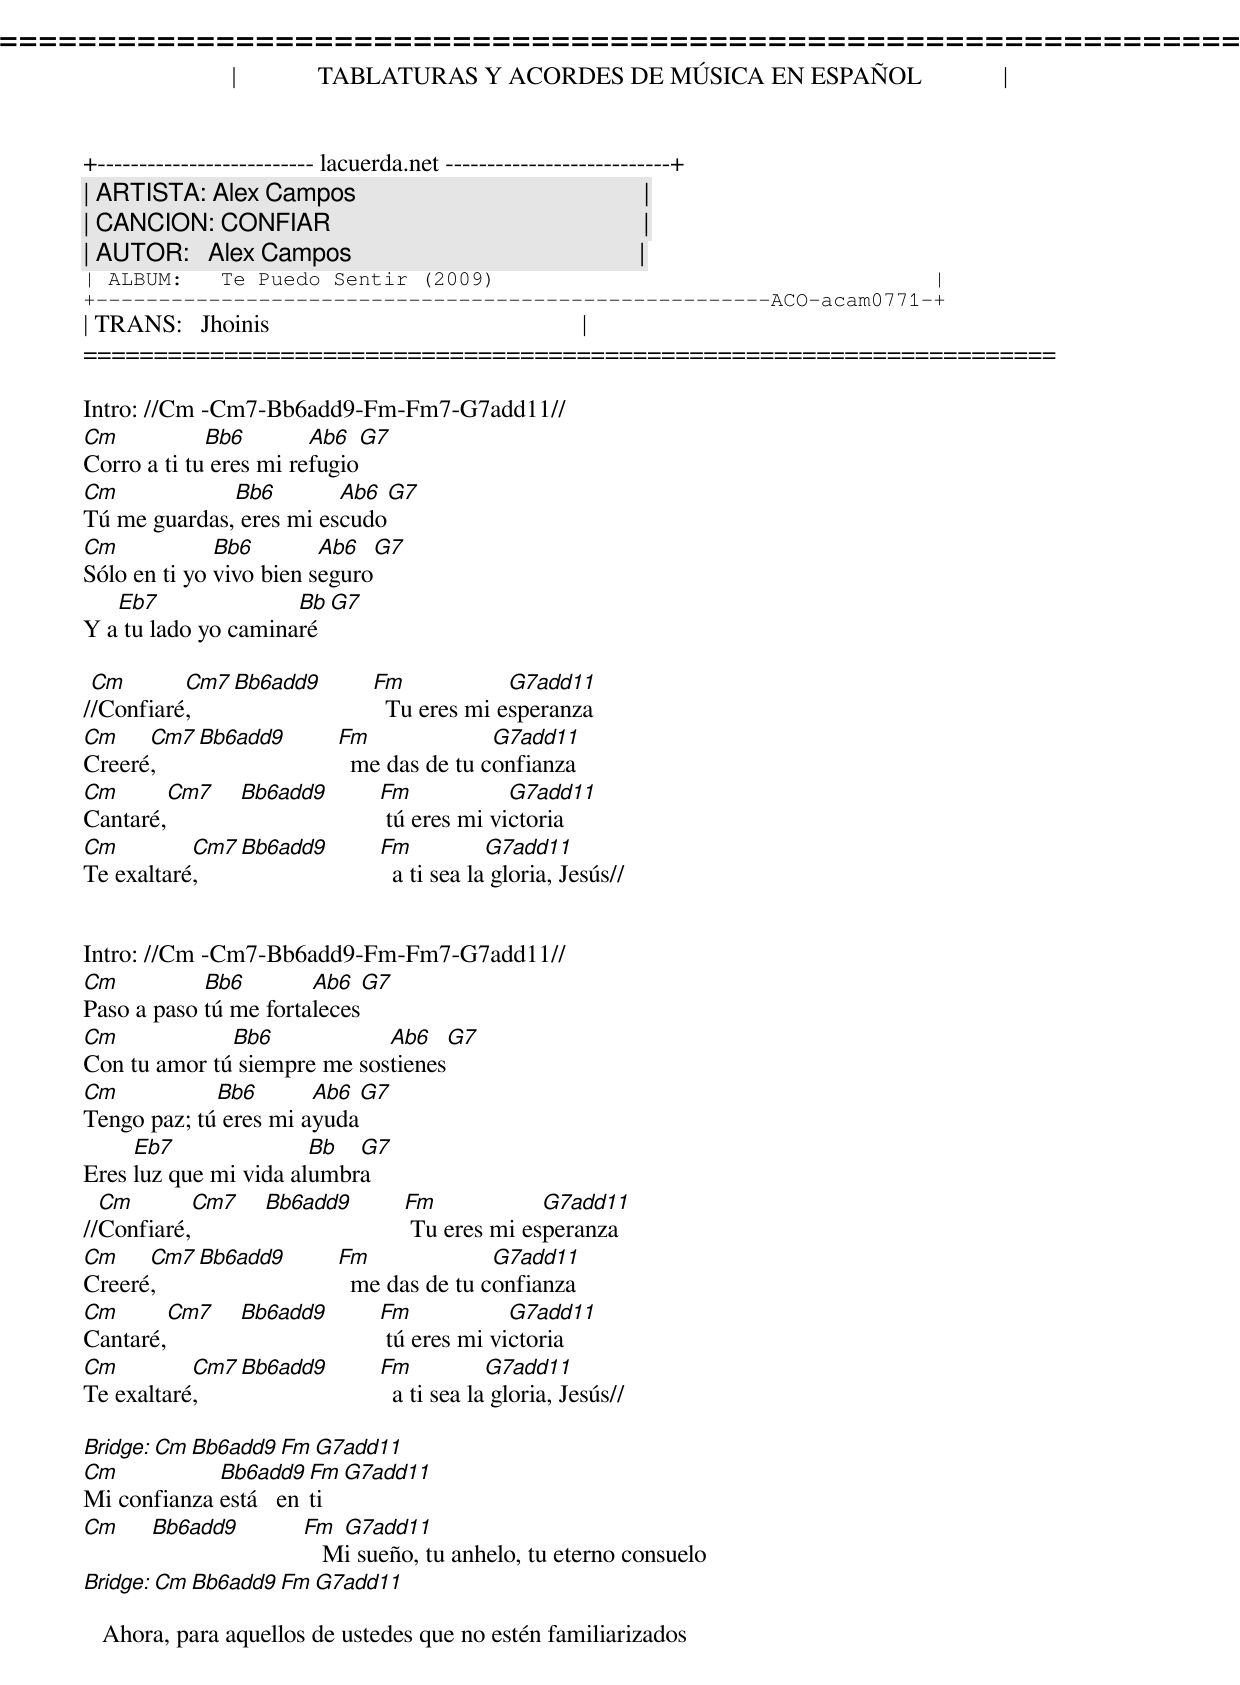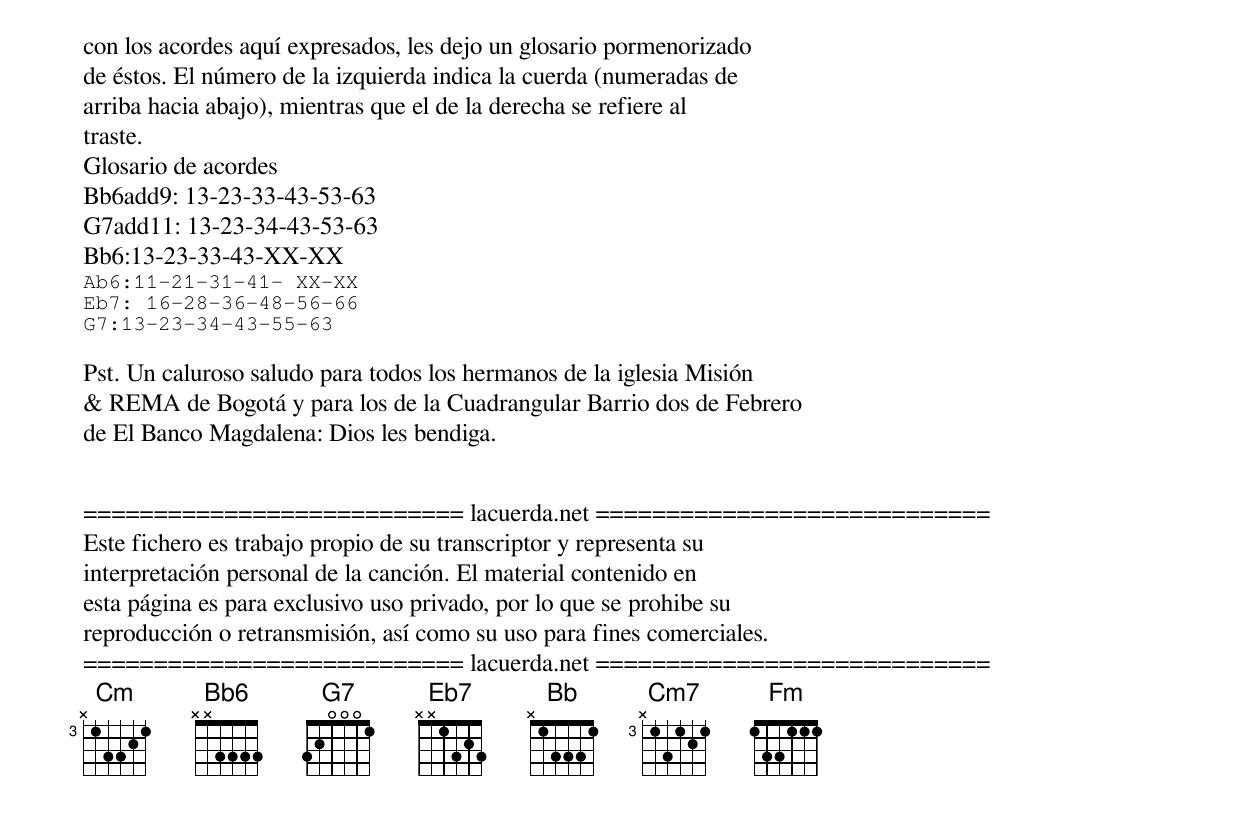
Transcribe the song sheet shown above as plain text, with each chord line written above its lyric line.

=====================================================================
|             TABLATURAS Y ACORDES DE MÚSICA EN ESPAÑOL             |
+-------------------------- lacuerda.net ---------------------------+
| ARTISTA: Alex Campos                                              |
| CANCION: CONFIAR                                                  |
| AUTOR:   Alex Campos                                              |
| ALBUM:   Te Puedo Sentir (2009)                                   |
+------------------------------------------------------ACO-acam0771-+
| TRANS:   Jhoinis                                                  |
=====================================================================

Intro: //Cm -Cm7-Bb6add9-Fm-Fm7-G7add11//
Cm           Bb6        Ab6    G7
Corro a ti tu eres mi refugio
Cm            Bb6        Ab6    G7
Tú me guardas, eres mi escudo
Cm            Bb6        Ab6    G7
Sólo en ti yo vivo bien seguro
   Eb7               Bb  G7
Y a tu lado yo caminaré

 Cm       Cm7 Bb6add9 Fm            G7add11
//Confiaré,             Tu eres mi esperanza
Cm    Cm7 Bb6add9 Fm              G7add11
Creeré,             me das de tu confianza
Cm      Cm7 Bb6add9 Fm            G7add11
Cantaré,             tú eres mi victoria
Cm         Cm7 Bb6add9 Fm           G7add11
Te exaltaré,             a ti sea la gloria, Jesús//


Intro: //Cm -Cm7-Bb6add9-Fm-Fm7-G7add11//
Cm          Bb6        Ab6    G7
Paso a paso tú me fortaleces
Cm            Bb6            Ab6    G7
Con tu amor tú siempre me sostienes
Cm           Bb6       Ab6    G7
Tengo paz; tú eres mi ayuda
     Eb7               Bb  G7
Eres luz que mi vida alumbra
  Cm       Cm7 Bb6add9 Fm            G7add11
//Confiaré,             Tu eres mi esperanza
Cm    Cm7 Bb6add9 Fm              G7add11
Creeré,             me das de tu confianza
Cm      Cm7 Bb6add9 Fm            G7add11
Cantaré,             tú eres mi victoria
Cm         Cm7 Bb6add9 Fm           G7add11
Te exaltaré,             a ti sea la gloria, Jesús//

Bridge: Cm Bb6add9 Fm G7add11
Cm           Bb6add9   Fm  G7add11
Mi confianza está   en ti
Cm   Bb6add9   Fm  G7add11
                  Mi sueño, tu anhelo, tu eterno consuelo
Bridge: Cm Bb6add9 Fm G7add11

   Ahora, para aquellos de ustedes que no estén familiarizados
con los acordes aquí expresados, les dejo un glosario pormenorizado
de éstos. El número de la izquierda indica la cuerda (numeradas de
arriba hacia abajo), mientras que el de la derecha se refiere al
traste.
Glosario de acordes
Bb6add9: 13-23-33-43-53-63
G7add11: 13-23-34-43-53-63
Bb6:13-23-33-43-XX-XX
Ab6:11-21-31-41- XX-XX
Eb7: 16-28-36-48-56-66
G7:13-23-34-43-55-63

Pst. Un caluroso saludo para todos los hermanos de la iglesia Misión
& REMA de Bogotá y para los de la Cuadrangular Barrio dos de Febrero
de El Banco Magdalena: Dios les bendiga.


=========================== lacuerda.net ============================
Este fichero es trabajo propio de su transcriptor y representa su
interpretación personal de la canción. El material contenido en
esta página es para exclusivo uso privado, por lo que se prohibe su
reproducción o retransmisión, así como su uso para fines comerciales.
=========================== lacuerda.net ============================
